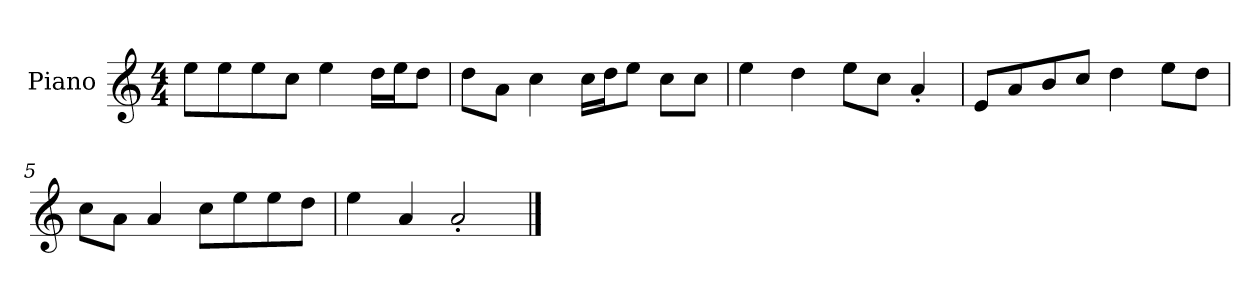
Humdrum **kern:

**kern
*part1
*staff1
*I"Piano
*I'P-no
*clefG2
*k[]
*M4/4
*MM90
=1
8ee\L
8ee\
8ee\
8cc\J
4ee\
16dd\LL
16ee\J
8dd\J
=2
8dd\L
8a\J
4cc\
16cc\LL
16dd\J
8ee\J
8cc\L
8cc\J
=3
4ee\
4dd\
8ee\L
8cc\J
4a'/
=4
8e/L
8a/
8b/
8cc/J
4dd\
8ee\L
8dd\J
=5
8cc\L
8a\J
4a/
8cc\L
8ee\
8ee\
8dd\J
=6
4ee\
4a/
2a'/
==
*-
